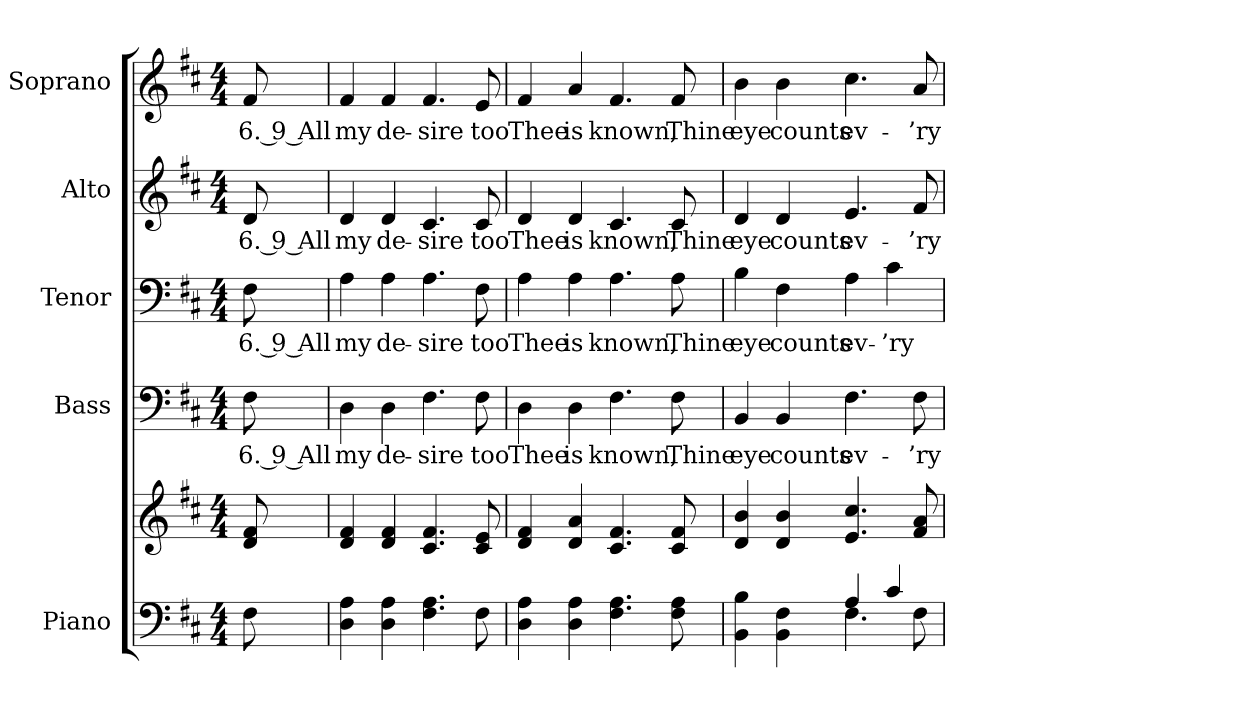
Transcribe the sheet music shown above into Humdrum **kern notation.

**kern	**kern	**kern	**text	**kern	**text	**kern	**text	**kern	**text
*part5	*part5	*part4	*part4	*part3	*part3	*part2	*part2	*part1	*part1
*staff6	*staff5	*staff4	*staff4	*staff3	*staff3	*staff2	*staff2	*staff1	*staff1
*I"Piano	*	*I"Bass	*	*I"Tenor	*	*I"Alto	*	*I"Soprano	*
*I'Pno.	*	*I'B.	*	*I'T.	*	*I'A.	*	*I'S.	*
!!LO:PB:g=z
*clefF4	*clefG2	*clefF4	*	*clefF4	*	*clefG2	*	*clefG2	*
*k[f#c#]	*k[f#c#]	*k[f#c#]	*	*k[f#c#]	*	*k[f#c#]	*	*k[f#c#]	*
*D:	*D:	*D:	*	*D:	*	*D:	*	*D:	*
*M4/4	*M4/4	*M4/4	*	*M4/4	*	*M4/4	*	*M4/4	*
*MM120	*MM120	*MM120	*	*MM120	*	*MM120	*	*MM120	*
=1	=1	=1	=1	=1	=1	=1	=1	=1	=1
!	!	!	!LO:LY:b:color=#000000	!	!	!	!	!	!
!	!	!	!	!	!LO:LY:b:color=#000000	!	!	!	!
!	!	!	!	!	!	!	!LO:LY:b:color=#000000	!	!
!	!	!	!	!	!	!	!	!	!LO:LY:b:color=#000000
8F#i\	8di/ 8f#i	8F#i\	6. 9 All	8F#i\	6. 9 All	8di/	6. 9 All	8f#i/	6. 9 All
=2	=2	=2	=2	=2	=2	=2	=2	=2	=2
!	!	!	!LO:LY:b:color=#000000	!	!	!	!	!	!
!	!	!	!	!	!LO:LY:b:color=#000000	!	!	!	!
!	!	!	!	!	!	!	!LO:LY:b:color=#000000	!	!
!	!	!	!	!	!	!	!	!	!LO:LY:b:color=#000000
4Di\ 4Ai	4di/ 4f#i	4Di\	my	4Ai\	my	4di/	my	4f#i/	my
!	!	!	!LO:LY:b:color=#000000	!	!	!	!	!	!
!	!	!	!	!	!LO:LY:b:color=#000000	!	!	!	!
!	!	!	!	!	!	!	!LO:LY:b:color=#000000	!	!
!	!	!	!	!	!	!	!	!	!LO:LY:b:color=#000000
4Di\ 4Ai	4di/ 4f#i	4Di\	de-	4Ai\	de-	4di/	de-	4f#i/	de-
!	!	!	!LO:LY:b:color=#000000	!	!	!	!	!	!
!	!	!	!	!	!LO:LY:b:color=#000000	!	!	!	!
!	!	!	!	!	!	!	!LO:LY:b:color=#000000	!	!
!	!	!	!	!	!	!	!	!	!LO:LY:b:color=#000000
4.F#i\ 4.Ai	4.c#i/ 4.f#i	4.F#i\	-sire	4.Ai\	-sire	4.c#i/	-sire	4.f#i/	-sire
!	!	!	!LO:LY:b:color=#000000	!	!	!	!	!	!
!	!	!	!	!	!LO:LY:b:color=#000000	!	!	!	!
!	!	!	!	!	!	!	!LO:LY:b:color=#000000	!	!
!	!	!	!	!	!	!	!	!	!LO:LY:b:color=#000000
8F#i\	8c#i/ 8ei	8F#i\	too	8F#i\	too	8c#i/	too	8ei/	too
=3	=3	=3	=3	=3	=3	=3	=3	=3	=3
!	!	!	!LO:LY:b:color=#000000	!	!	!	!	!	!
!	!	!	!	!	!LO:LY:b:color=#000000	!	!	!	!
!	!	!	!	!	!	!	!LO:LY:b:color=#000000	!	!
!	!	!	!	!	!	!	!	!	!LO:LY:b:color=#000000
4Di\ 4Ai	4di/ 4f#i	4Di\	Thee	4Ai\	Thee	4di/	Thee	4f#i/	Thee
!	!	!	!LO:LY:b:color=#000000	!	!	!	!	!	!
!	!	!	!	!	!LO:LY:b:color=#000000	!	!	!	!
!	!	!	!	!	!	!	!LO:LY:b:color=#000000	!	!
!	!	!	!	!	!	!	!	!	!LO:LY:b:color=#000000
4Di\ 4Ai	4di/ 4ai	4Di\	is	4Ai\	is	4di/	is	4ai/	is
!	!	!	!LO:LY:b:color=#000000	!	!	!	!	!	!
!	!	!	!	!	!LO:LY:b:color=#000000	!	!	!	!
!	!	!	!	!	!	!	!LO:LY:b:color=#000000	!	!
!	!	!	!	!	!	!	!	!	!LO:LY:b:color=#000000
4.F#i\ 4.Ai	4.c#i/ 4.f#i	4.F#i\	known,	4.Ai\	known,	4.c#i/	known,	4.f#i/	known,
!	!	!	!LO:LY:b:color=#000000	!	!	!	!	!	!
!	!	!	!	!	!LO:LY:b:color=#000000	!	!	!	!
!	!	!	!	!	!	!	!LO:LY:b:color=#000000	!	!
!	!	!	!	!	!	!	!	!	!LO:LY:b:color=#000000
8F#i\ 8Ai	8c#i/ 8f#i	8F#i\	Thine	8Ai\	Thine	8c#i/	Thine	8f#i/	Thine
!!LO:PB:g=z
=4	=4	=4	=4	=4	=4	=4	=4	=4	=4
*^	*	*	*	*	*	*	*	*	*
!	!	!	!	!LO:LY:b:color=#000000	!	!	!	!	!	!
!	!	!	!	!	!	!LO:LY:b:color=#000000	!	!	!	!
!	!	!	!	!	!	!	!	!LO:LY:b:color=#000000	!	!
!	!	!	!	!	!	!	!	!	!	!LO:LY:b:color=#000000
4BBi\ 4Bi	2ryy	4di/ 4bi	4BBi/	eye	4Bi\	eye	4di/	eye	4bi\	eye
!	!	!	!	!LO:LY:b:color=#000000	!	!	!	!	!	!
!	!	!	!	!	!	!LO:LY:b:color=#000000	!	!	!	!
!	!	!	!	!	!	!	!	!LO:LY:b:color=#000000	!	!
!	!	!	!	!	!	!	!	!	!	!LO:LY:b:color=#000000
4BBi\ 4F#i	.	4di/ 4bi	4BBi/	counts	4F#i\	counts	4di/	counts	4bi\	counts
!	!	!	!	!LO:LY:b:color=#000000	!	!	!	!	!	!
!	!	!	!	!	!	!LO:LY:b:color=#000000	!	!	!	!
!	!	!	!	!	!	!	!	!LO:LY:b:color=#000000	!	!
!	!	!	!	!	!	!	!	!	!	!LO:LY:b:color=#000000
4Ai/	4.F#i\	4.ei/ 4.cc#i	4.F#i\	ev-	4Ai\	ev-	4.ei/	ev-	4.cc#i\	ev-
!	!	!	!	!	!	!LO:LY:b:color=#000000	!	!	!	!
4c#i/	.	.	.	.	4c#i\	-’ry	.	.	.	.
!	!	!	!	!LO:LY:b:color=#000000	!	!	!	!	!	!
!	!	!	!	!	!	!	!	!LO:LY:b:color=#000000	!	!
!	!	!	!	!	!	!	!	!	!	!LO:LY:b:color=#000000
.	8F#i\	8f#i/ 8ai	8F#i\	-’ry	.	.	8f#i/	-’ry	8ai/	-’ry
*v	*v	*	*	*	*	*	*	*	*	*
=	=	=	=	=	=	=	=	=	=
*-	*-	*-	*-	*-	*-	*-	*-	*-	*-
